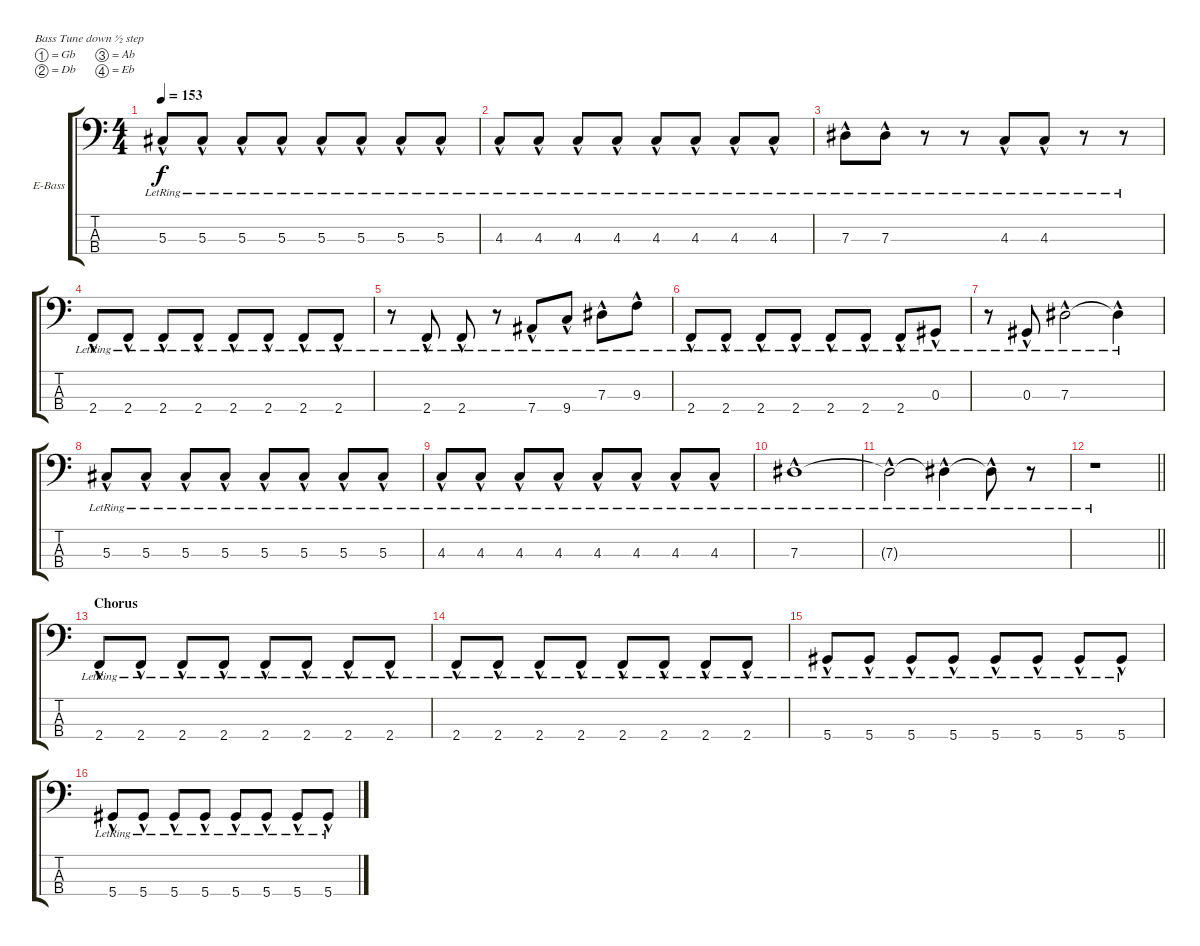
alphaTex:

\bracketExtendMode groupsimilarinstruments
\firstSystemTrackNameOrientation horizontal
\otherSystemsTrackNameOrientation horizontal
\track ("Bass" "E-Bass") {solo instrument electricbassfinger}
\staff {score tabs}
\tuning (Gb2 Db2 Ab1 Eb1)
\ts (4 4)
\tempo 153
\clef f4
\ks c
5.3{hac lr}.8{dy f} 5.3{hac lr}.8 5.3{hac lr}.8 5.3{hac lr}.8 5.3{hac lr}.8 5.3{hac lr}.8 5.3{hac lr}.8 5.3{hac lr}.8 |
4.3{hac lr}.8 4.3{hac lr}.8 4.3{hac lr}.8 4.3{hac lr}.8 4.3{hac lr}.8 4.3{hac lr}.8 4.3{hac lr}.8 4.3{hac lr}.8 |
7.3{hac lr}.8 7.3{hac lr}.8 r.8 r.8 4.3{hac lr}.8 4.3{hac lr}.8 r.8 r.8 |
2.4{hac lr}.8 2.4{hac lr}.8 2.4{hac lr}.8 2.4{hac lr}.8 2.4{hac lr}.8 2.4{hac lr}.8 2.4{hac lr}.8 2.4{hac lr}.8 |
r.8 2.4{hac lr}.8 2.4{hac lr}.8 r.8 7.4{hac lr}.8 9.4{hac lr}.8 7.3{hac lr}.8 9.3{hac lr}.8 |
2.4{hac lr}.8 2.4{hac lr}.8 2.4{hac lr}.8 2.4{hac lr}.8 2.4{hac lr}.8 2.4{hac lr}.8 2.4{hac lr}.8 0.3{hac lr}.8 |
r.8 0.3{hac lr}.8 7.3{hac lr}.2 7.3{hac lr t}.4 |
5.3{hac lr}.8 5.3{hac lr}.8 5.3{hac lr}.8 5.3{hac lr}.8 5.3{hac lr}.8 5.3{hac lr}.8 5.3{hac lr}.8 5.3{hac lr}.8 |
4.3{hac lr}.8 4.3{hac lr}.8 4.3{hac lr}.8 4.3{hac lr}.8 4.3{hac lr}.8 4.3{hac lr}.8 4.3{hac lr}.8 4.3{hac lr}.8 |
7.3{hac lr}.1 |
7.3{hac lr t}.2 7.3{hac lr t}.4 7.3{hac lr t}.8 r.8 |
\barLineRight lightlight
r.1 |
\section ("" "Chorus")
2.4{hac lr}.8 2.4{hac lr}.8 2.4{hac lr}.8 2.4{hac lr}.8 2.4{hac lr}.8 2.4{hac lr}.8 2.4{hac lr}.8 2.4{hac lr}.8 |
2.4{hac lr}.8 2.4{hac lr}.8 2.4{hac lr}.8 2.4{hac lr}.8 2.4{hac lr}.8 2.4{hac lr}.8 2.4{hac lr}.8 2.4{hac lr}.8 |
5.4{hac lr}.8 5.4{hac lr}.8 5.4{hac lr}.8 5.4{hac lr}.8 5.4{hac lr}.8 5.4{hac lr}.8 5.4{hac lr}.8 5.4{hac lr}.8 |
5.4{hac lr}.8 5.4{hac lr}.8 5.4{hac lr}.8 5.4{hac lr}.8 5.4{hac lr}.8 5.4{hac lr}.8 5.4{hac lr}.8 5.4{hac lr}.8
